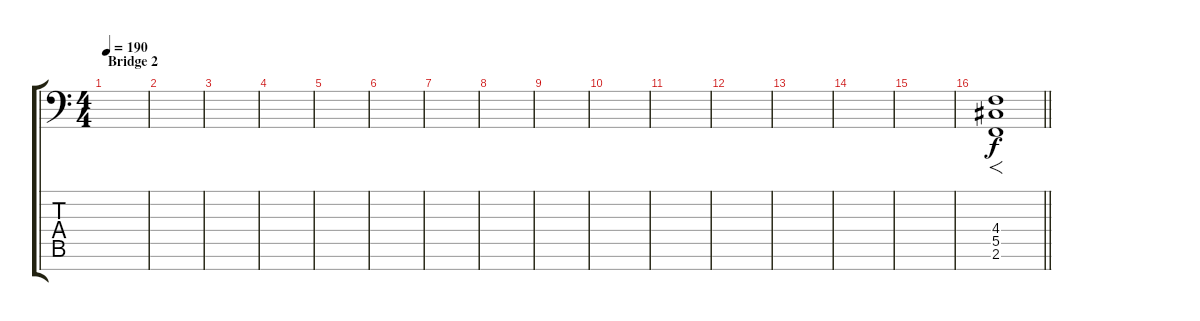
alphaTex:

\track "" {instrument acousticgrandpiano}
\staff {score tabs}
\tuning (Eb4 Bb3 Gb3 Db3 Ab2 Eb2 Bb1) {hide}
\ts (4 4)
\section ("" "Bridge 2")
\tempo 190
\clef f4
\ks c
|
|
|
|
|
|
|
|
|
|
|
|
|
|
|
\barLineRight lightlight
(4.4 5.5 2.6).1{f volume 16 balance 8 instrument distortionguitar}
